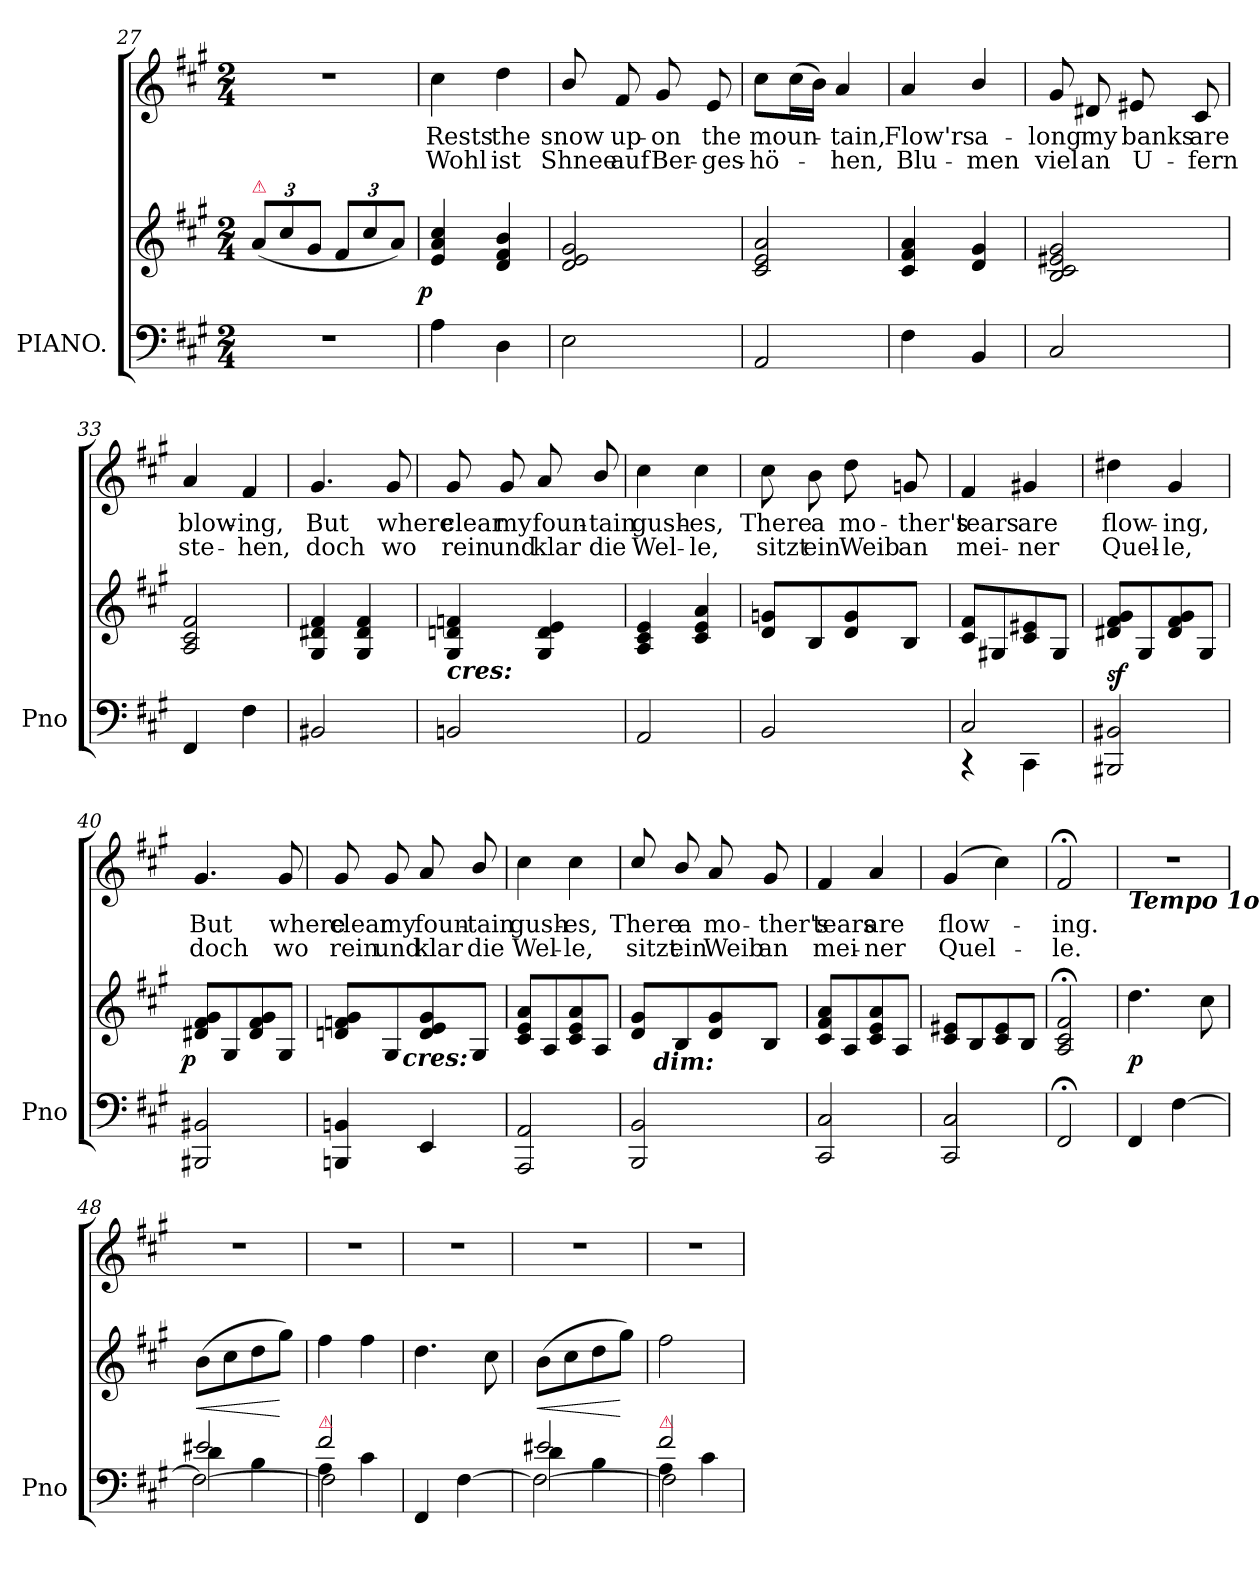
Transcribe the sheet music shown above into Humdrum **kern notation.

**kern	**kern	**dynam	**kern	**text	**text
*part2	*part2	*part2	*part1	*part1	*part1
*staff3	*staff2	*staff2/3	*staff1	*staff1	*staff1
*I"PIANO.	*	*	*	*	*
*I'Pno	*	*	*	*	*
*clefF4	*clefG2	*	*clefG2	*	*
*k[f#c#g#]	*k[f#c#g#]	*	*k[f#c#g#]	*	*
*f#:	*f#:	*	*f#:	*	*
*M2/4	*M2/4	*	*M2/4	*	*
=27	=27	=27	=27	=27	=27
!	!LO:TX:a:color=crimson:t=⚠	!	!	!	!
2rF	(<12aL	.	2rdd	.	.
.	12cc#	.	.	.	.
.	12g#J	.	.	.	.
.	12f#L	.	.	.	.
.	12cc#	.	.	.	.
.	12aJ)	.	.	.	.
=28	=28	=28	=28	=28	=28
!	!	!LO:DY:rj	!	!	!
4A	4e 4a 4cc#	p	4cc#	Rests	Wohl
4D	4d 4f# 4b	.	4dd	the	ist
=29	=29	=29	=29	=29	=29
2E	2d 2e 2g#	.	8b/	snow	Shnee
.	.	.	8f#	up-	auf
.	.	.	8g#	-on	Ber-
.	.	.	8e	the	-ges-
=30	=30	=30	=30	=30	=30
2AA	2c# 2e 2a	.	8cc#L	moun-	-hö-
.	.	.	(>16cc#L	.	.
.	.	.	16bJJ)	.	.
.	.	.	4a	-tain,	-hen,
=31	=31	=31	=31	=31	=31
4F#	4c# 4f# 4a	.	4a/	Flow'rs	Blu-
4BB	4d 4g#	.	4b/	a-	-men
=32	=32	=32	=32	=32	=32
2C#	2B 2c# 2e#X 2g#	.	8g#	-long	viel
.	.	.	8d#X	my	an
.	.	.	8e#X	banks	U-
.	.	.	8c#	are	-fern
=33	=33	=33	=33	=33	=33
4FF#	2A 2c# 2f#	.	4a	blow-	ste-
4F#	.	.	4f#	-ing,	-hen,
=34	=34	=34	=34	=34	=34
2BB#X	4G# 4d#X 4f#	.	4.g#	But	doch
.	4G# 4d# 4f#	.	.	.	.
.	.	.	8g#	where	wo
=35	=35	=35	=35	=35	=35
!	!LO:TX:c:Bi:t=cres&colon;	!	!	!	!
2BBn	4G# 4dn 4fn	.	8g#	clear	rein
.	.	.	8g#	my	und
.	4G# 4d 4e	.	8a	foun-	klar
.	.	.	8b/	-tain	die
=36	=36	=36	=36	=36	=36
2AA	4A 4c# 4e	.	4cc#	gush-	Wel-
.	4c# 4e 4a	.	4cc#	-es,	-le,
=37	=37	=37	=37	=37	=37
2BB	8d 8gnL	.	8cc#	There	sitzt
.	8B	.	8b	a	ein
.	8d 8g	.	8dd	mo-	Weib
.	8BJ	.	8gn	-ther's	an
=38	=38	=38	=38	=38	=38
*^	*	*	*	*	*
2C#	4rCC	8c# 8f#L	.	4f#	tears	mei-
.	.	8G#X	.	.	.	.
.	4CC#\	8c# 8e#X	.	4g#X	are	-ner
.	.	8G#J	.	.	.	.
*v	*v	*	*	*	*	*
=39	=39	=39	=39	=39	=39
2BBB#X 2BB#X	8d#X/ 8f#/ 8g#/L	sf	4dd#X	flow-	Quel-
.	8G#	.	.	.	.
.	8d#/ 8f#/ 8g#/	.	4g#	-ing,	le,
.	8G#J	.	.	.	.
=40	=40	=40	=40	=40	=40
!	!	!LO:DY:rj	!	!	!
2BBB#X 2BB#X	8d#X 8f# 8g#L	p	4.g#	But	doch
.	8G#	.	.	.	.
.	8d# 8f# 8g#	.	.	.	.
.	8G#J	.	8g#	where	wo
=41	=41	=41	=41	=41	=41
*	*^	*	*	*	*
4BBBn 4BBn	8dn 8fn 8g#L	8.ryy	.	8g#	clear	rein
.	8G#	.	.	8g#	my	und
!	!	!LO:TX:c:Bi:t=cres&colon;	!	!	!	!
.	.	4ryy	.	.	.	.
4EE	8d 8e 8g#	.	.	8a	foun-	klar
.	8G#J	.	.	8b/	-tain	die
.	.	16ryy	.	.	.	.
*	*v	*v	*	*	*	*
=42	=42	=42	=42	=42	=42
2AAA 2AA	8c# 8e 8aL	.	4cc#	gush-	Wel-
.	8A	.	.	.	.
.	8c# 8e 8a	.	4cc#	-es,	-le,
.	8AJ	.	.	.	.
=43	=43	=43	=43	=43	=43
*	*^	*	*	*	*
2BBB 2BB	8d 8g#L	16ryy	.	8cc#/	There	sitzt
!	!	!LO:TX:c:Bi:t=dim&colon;	!	!	!	!
.	.	4..ryy	.	.	.	.
.	8B	.	.	8b/	a	ein
.	8d 8g#	.	.	8a	mo-	Weib
.	8BJ	.	.	8g#	-ther's	an
*	*v	*v	*	*	*	*
=44	=44	=44	=44	=44	=44
2CC# 2C#	8c# 8f# 8aL	.	4f#	tears	mei-
.	8A	.	.	.	.
.	8c# 8e 8a	.	4a	are	-ner
.	8AJ	.	.	.	.
=45	=45	=45	=45	=45	=45
2CC# 2C#	8c# 8e#XL	.	(>4g#	flow-	Quel-
.	8B	.	.	.	.
.	8c# 8e#	.	4cc#)	.	.
.	8BJ	.	.	.	.
=46	=46	=46	=46	=46	=46
2FF#;	2A;< 2c#;< 2f#;<	.	2f#;<	-ing.	-le.
=47	=47	=47	=47	=47	=47
!	!	!	!LO:TX:b:Bi:t=Tempo 1o.	!	!
4FF#	4.dd	p	2rdd	.	.
[<4F#	.	.	.	.	.
.	8cc#	.	.	.	.
=48	=48	=48	=48	=48	=48
*^	*	*	*	*	*
*	*^	*	*	*	*	*
2e#X	4d	2F#\_	(>8bL	<	2rdd	.	.
.	.	.	8cc#	.	.	.	.
.	4B	.	8dd	.	.	.	.
.	.	.	8gg#J)	[	.	.	.
=49	=49	=49	=49	=49	=49	=49	=49
!LO:TX:a:color=crimson:t=⚠	!	!	!	!	!	!	!
2f#	4A	2F#\]	4ff#	.	2rdd	.	.
.	4c#	.	4ff#	.	.	.	.
*v	*v	*v	*	*	*	*	*
=50	=50	=50	=50	=50	=50
4FF#	4.dd	.	2rdd	.	.
[<4F#	.	.	.	.	.
.	8cc#	.	.	.	.
=51	=51	=51	=51	=51	=51
*^	*	*	*	*	*
*	*^	*	*	*	*	*
2e#X	4d	2F#\_	(>8bL	<	2rdd	.	.
.	.	.	8cc#	.	.	.	.
.	4B	.	8dd	.	.	.	.
.	.	.	8gg#J)	[	.	.	.
=52	=52	=52	=52	=52	=52	=52	=52
!LO:TX:a:color=crimson:t=⚠	!	!	!	!	!	!	!
2f#	4A	2F#\]	2ff#	.	2rdd	.	.
.	4c#	.	.	.	.	.	.
*v	*v	*v	*	*	*	*	*
=	=	=	=	=	=
*-	*-	*-	*-	*-	*-
